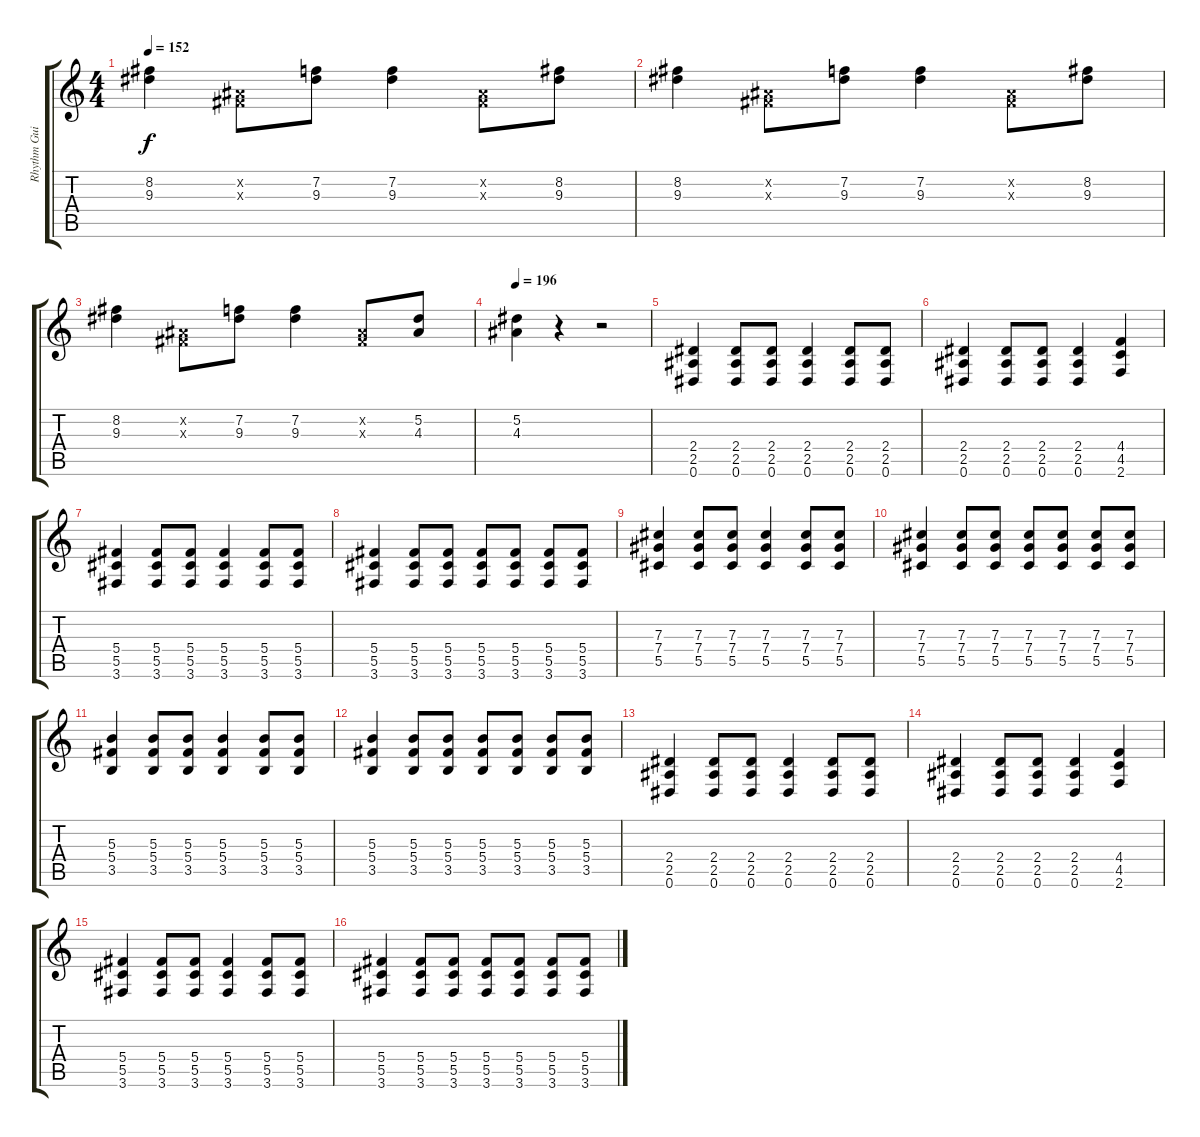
\track ("Rhythm Guitar  " "Rhythm Gui") {instrument overdrivenguitar}
\staff {score tabs}
\tuning (Eb4 Bb3 Gb3 Db3 Ab2 Eb2) {hide}
\ts (4 4)
\tempo 152
\clef g2
\ks c
(8.2 9.3).4{dy f} (0.2{x} 0.3{x}).8 (7.2 9.3).8 (7.2 9.3).4 (0.2{x} 0.3{x}).8 (8.2 9.3).8 |
(8.2 9.3).4 (0.2{x} 0.3{x}).8 (7.2 9.3).8 (7.2 9.3).4 (0.2{x} 0.3{x}).8 (8.2 9.3).8 |
(8.2 9.3).4 (0.2{x} 0.3{x}).8 (7.2 9.3).8 (7.2 9.3).4 (0.2{x} 0.3{x}).8 (5.2 4.3).8 |
\tempo 196
(5.2 4.3).4 r.4 r.2 |
(2.4 2.5 0.6).4{instrument overdrivenguitar} (2.4 2.5 0.6).8 (2.4 2.5 0.6).8 (2.4 2.5 0.6).4 (2.4 2.5 0.6).8 (2.4 2.5 0.6).8 |
(2.4 2.5 0.6).4 (2.4 2.5 0.6).8 (2.4 2.5 0.6).8 (2.4 2.5 0.6).4 (4.4 4.5 2.6).4 |
(5.4 5.5 3.6).4 (5.4 5.5 3.6).8 (5.4 5.5 3.6).8 (5.4 5.5 3.6).4 (5.4 5.5 3.6).8 (5.4 5.5 3.6).8 |
(5.4 5.5 3.6).4 (5.4 5.5 3.6).8 (5.4 5.5 3.6).8 (5.4 5.5 3.6).8 (5.4 5.5 3.6).8 (5.4 5.5 3.6).8 (5.4 5.5 3.6).8 |
(7.3 7.4 5.5).4 (7.3 7.4 5.5).8 (7.3 7.4 5.5).8 (7.3 7.4 5.5).4 (7.3 7.4 5.5).8 (7.3 7.4 5.5).8 |
(7.3 7.4 5.5).4 (7.3 7.4 5.5).8 (7.3 7.4 5.5).8 (7.3 7.4 5.5).8 (7.3 7.4 5.5).8 (7.3 7.4 5.5).8 (7.3 7.4 5.5).8 |
(5.3 5.4 3.5).4 (5.3 5.4 3.5).8 (5.3 5.4 3.5).8 (5.3 5.4 3.5).4 (5.3 5.4 3.5).8 (5.3 5.4 3.5).8 |
(5.3 5.4 3.5).4 (5.3 5.4 3.5).8 (5.3 5.4 3.5).8 (5.3 5.4 3.5).8 (5.3 5.4 3.5).8 (5.3 5.4 3.5).8 (5.3 5.4 3.5).8 |
(2.4 2.5 0.6).4 (2.4 2.5 0.6).8 (2.4 2.5 0.6).8 (2.4 2.5 0.6).4 (2.4 2.5 0.6).8 (2.4 2.5 0.6).8 |
(2.4 2.5 0.6).4 (2.4 2.5 0.6).8 (2.4 2.5 0.6).8 (2.4 2.5 0.6).4 (4.4 4.5 2.6).4 |
(5.4 5.5 3.6).4 (5.4 5.5 3.6).8 (5.4 5.5 3.6).8 (5.4 5.5 3.6).4 (5.4 5.5 3.6).8 (5.4 5.5 3.6).8 |
(5.4 5.5 3.6).4 (5.4 5.5 3.6).8 (5.4 5.5 3.6).8 (5.4 5.5 3.6).8 (5.4 5.5 3.6).8 (5.4 5.5 3.6).8 (5.4 5.5 3.6).8
